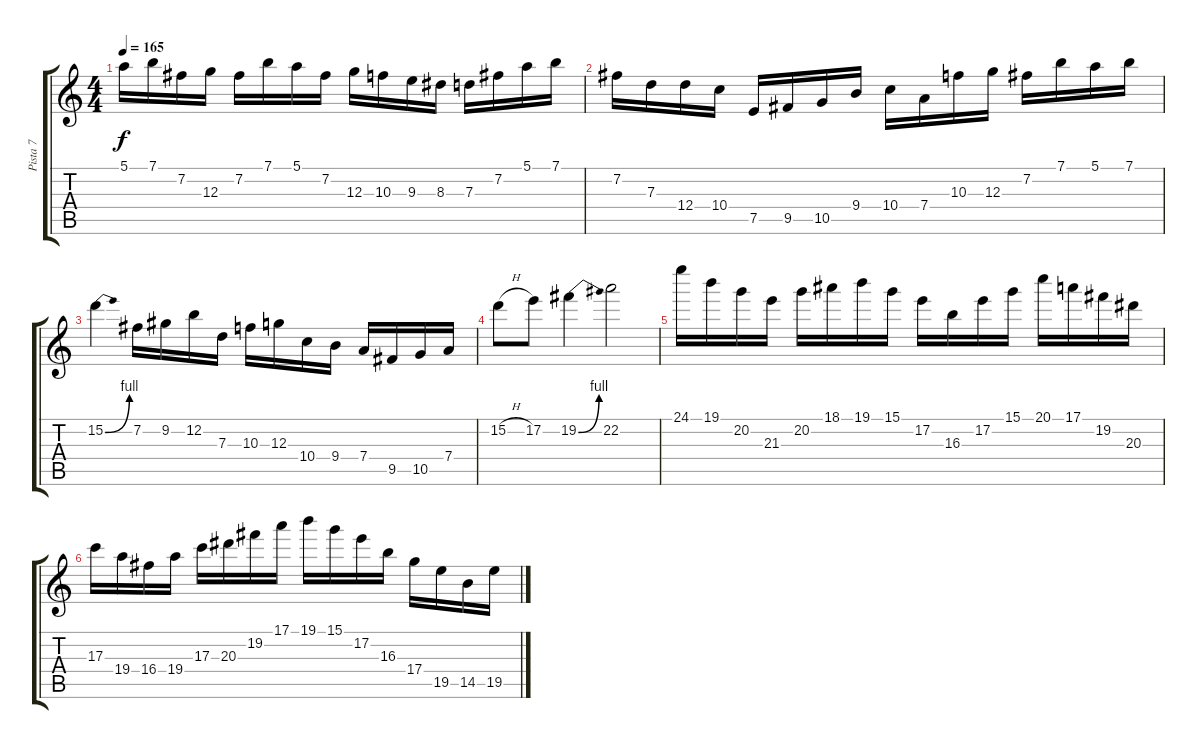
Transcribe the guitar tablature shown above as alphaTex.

\track ("Pista 7" "Pista 7") {instrument distortionguitar}
\staff {score tabs}
\tuning (E4 B3 G3 D3 A2 E2) {hide}
\ts (4 4)
\tempo 165
\clef g2
\ks c
5.1.16{dy f} 7.1.16 7.2.16 12.3.16 7.2.16 7.1.16 5.1.16 7.2.16 12.3.16 10.3.16 9.3.16 8.3.16 7.3.16 7.2.16 5.1.16 7.1.16 |
7.2.16 7.3.16 12.4.16 10.4.16 7.5.16 9.5.16 10.5.16 9.4.16 10.4.16 7.4.16 10.3.16 12.3.16 7.2.16 7.1.16 5.1.16 7.1.16 |
15.2{be (bend 0 0 60 4)}.4 7.2.16 9.2.16 12.2.16 7.3.16 10.3.16 12.3.16 10.4.16 9.4.16 7.4.16 9.5.16 10.5.16 7.4.16 |
15.2{h}.8 17.2.8 19.2{be (bend 0 0 60 4)}.4 22.2.2 |
24.1.16 19.1.16 20.2.16 21.3.16 20.2.16 18.1.16 19.1.16 15.1.16 17.2.16 16.3.16 17.2.16 15.1.16 20.1.16 17.1.16 19.2.16 20.3.16 |
17.3.16 19.4.16 16.4.16 19.4.16 17.3.16 20.3.16 19.2.16 17.1.16 19.1.16 15.1.16 17.2.16 16.3.16 17.4.16 19.5.16 14.5.16 19.5.16
